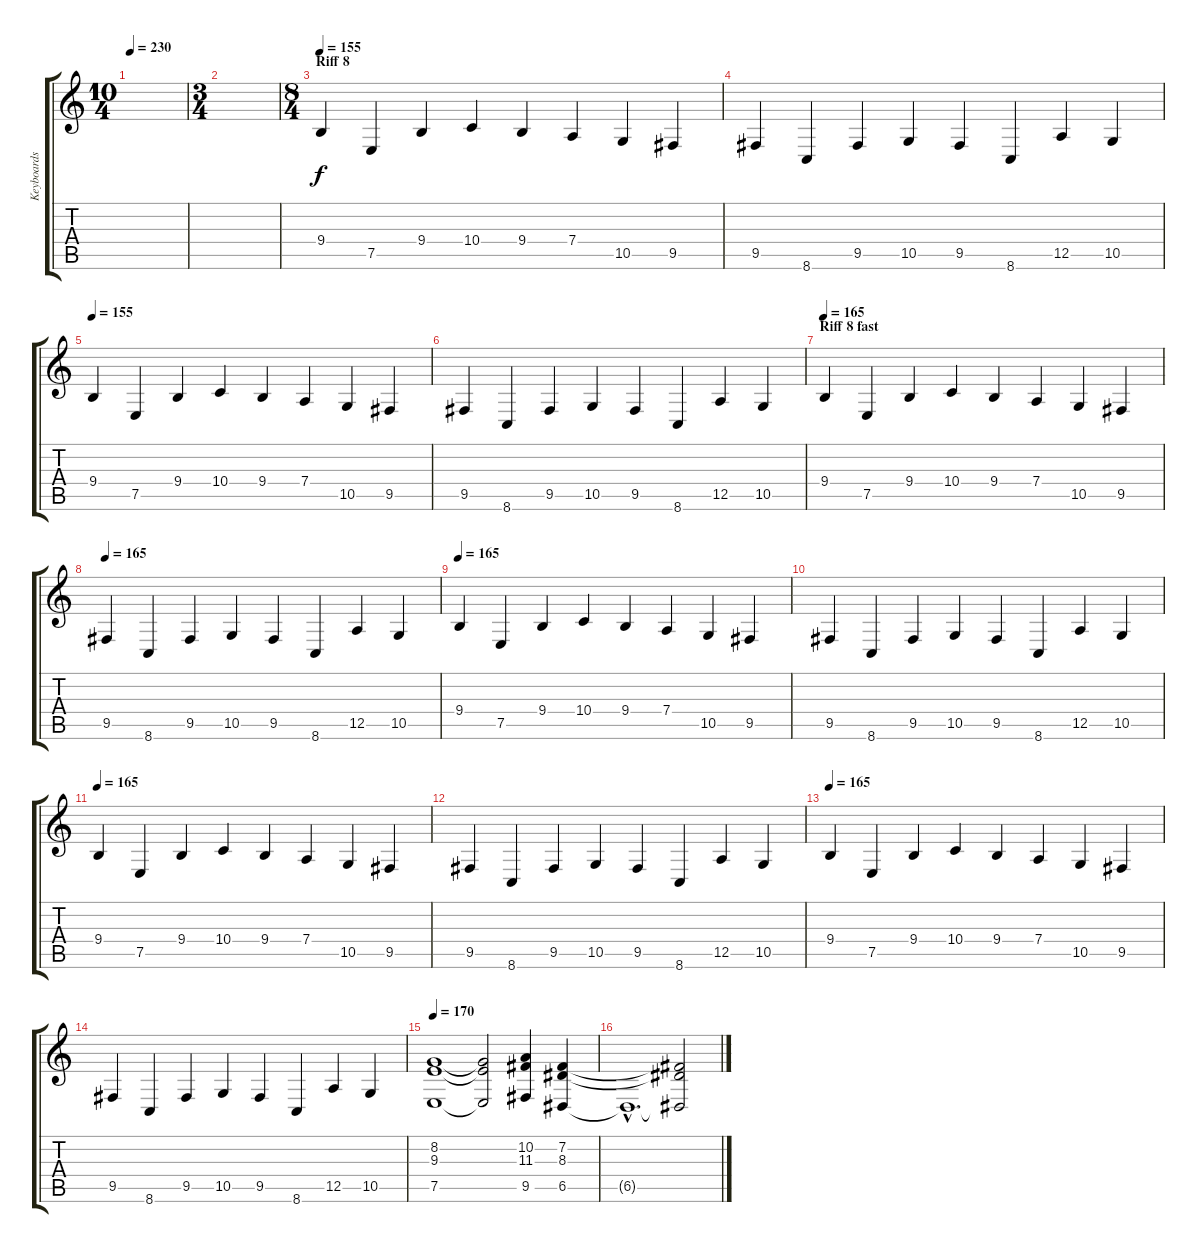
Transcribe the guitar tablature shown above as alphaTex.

\track ("Keyboards 2" "Keyboards ") {instrument synthstrings1}
\staff {score tabs}
\tuning (E4 B3 G3 D3 A2 E2) {hide}
\ts (10 4)
\tempo 230
\clef g2
\ks c
|
\ts (3 4)
|
\ts (8 4)
\section ("" "Riff 8")
\tempo 155
9.4.4{dy f volume 16 instrument synthstrings1} 7.5.4 9.4.4 10.4.4 9.4.4 7.4.4 10.5.4 9.5.4 |
9.5.4 8.6.4 9.5.4 10.5.4 9.5.4 8.6.4 12.5.4 10.5.4 |
\tempo 155
9.4.4{volume 16 instrument synthstrings1} 7.5.4 9.4.4 10.4.4 9.4.4 7.4.4 10.5.4 9.5.4 |
9.5.4 8.6.4 9.5.4 10.5.4 9.5.4 8.6.4 12.5.4 10.5.4 |
\section ("" "Riff 8 fast")
\tempo 165
9.4.4{volume 16 instrument synthstrings1} 7.5.4 9.4.4 10.4.4 9.4.4 7.4.4 10.5.4 9.5.4 |
\tempo 165
9.5.4 8.6.4 9.5.4 10.5.4 9.5.4 8.6.4 12.5.4 10.5.4 |
\tempo 165
9.4.4{volume 16 instrument synthstrings1} 7.5.4 9.4.4 10.4.4 9.4.4 7.4.4 10.5.4 9.5.4 |
9.5.4 8.6.4 9.5.4 10.5.4 9.5.4 8.6.4 12.5.4 10.5.4 |
\tempo 165
9.4.4{volume 16 instrument synthstrings1} 7.5.4 9.4.4 10.4.4 9.4.4 7.4.4 10.5.4 9.5.4 |
9.5.4 8.6.4 9.5.4 10.5.4 9.5.4 8.6.4 12.5.4 10.5.4 |
\tempo 165
9.4.4{volume 16 instrument synthstrings1} 7.5.4 9.4.4 10.4.4 9.4.4 7.4.4 10.5.4 9.5.4 |
9.5.4 8.6.4 9.5.4 10.5.4 9.5.4 8.6.4 12.5.4 10.5.4 |
\tempo 170
(8.2 9.3 7.5).1{volume 16 instrument synthstrings1} (8.2{t} 9.3{t} 7.5{t}).2 (10.2 11.3 9.5).4 (7.2 8.3 6.5).4 |
6.5{hac t}.1{d} (7.2{t} 8.3{t} 6.5{t}).2
